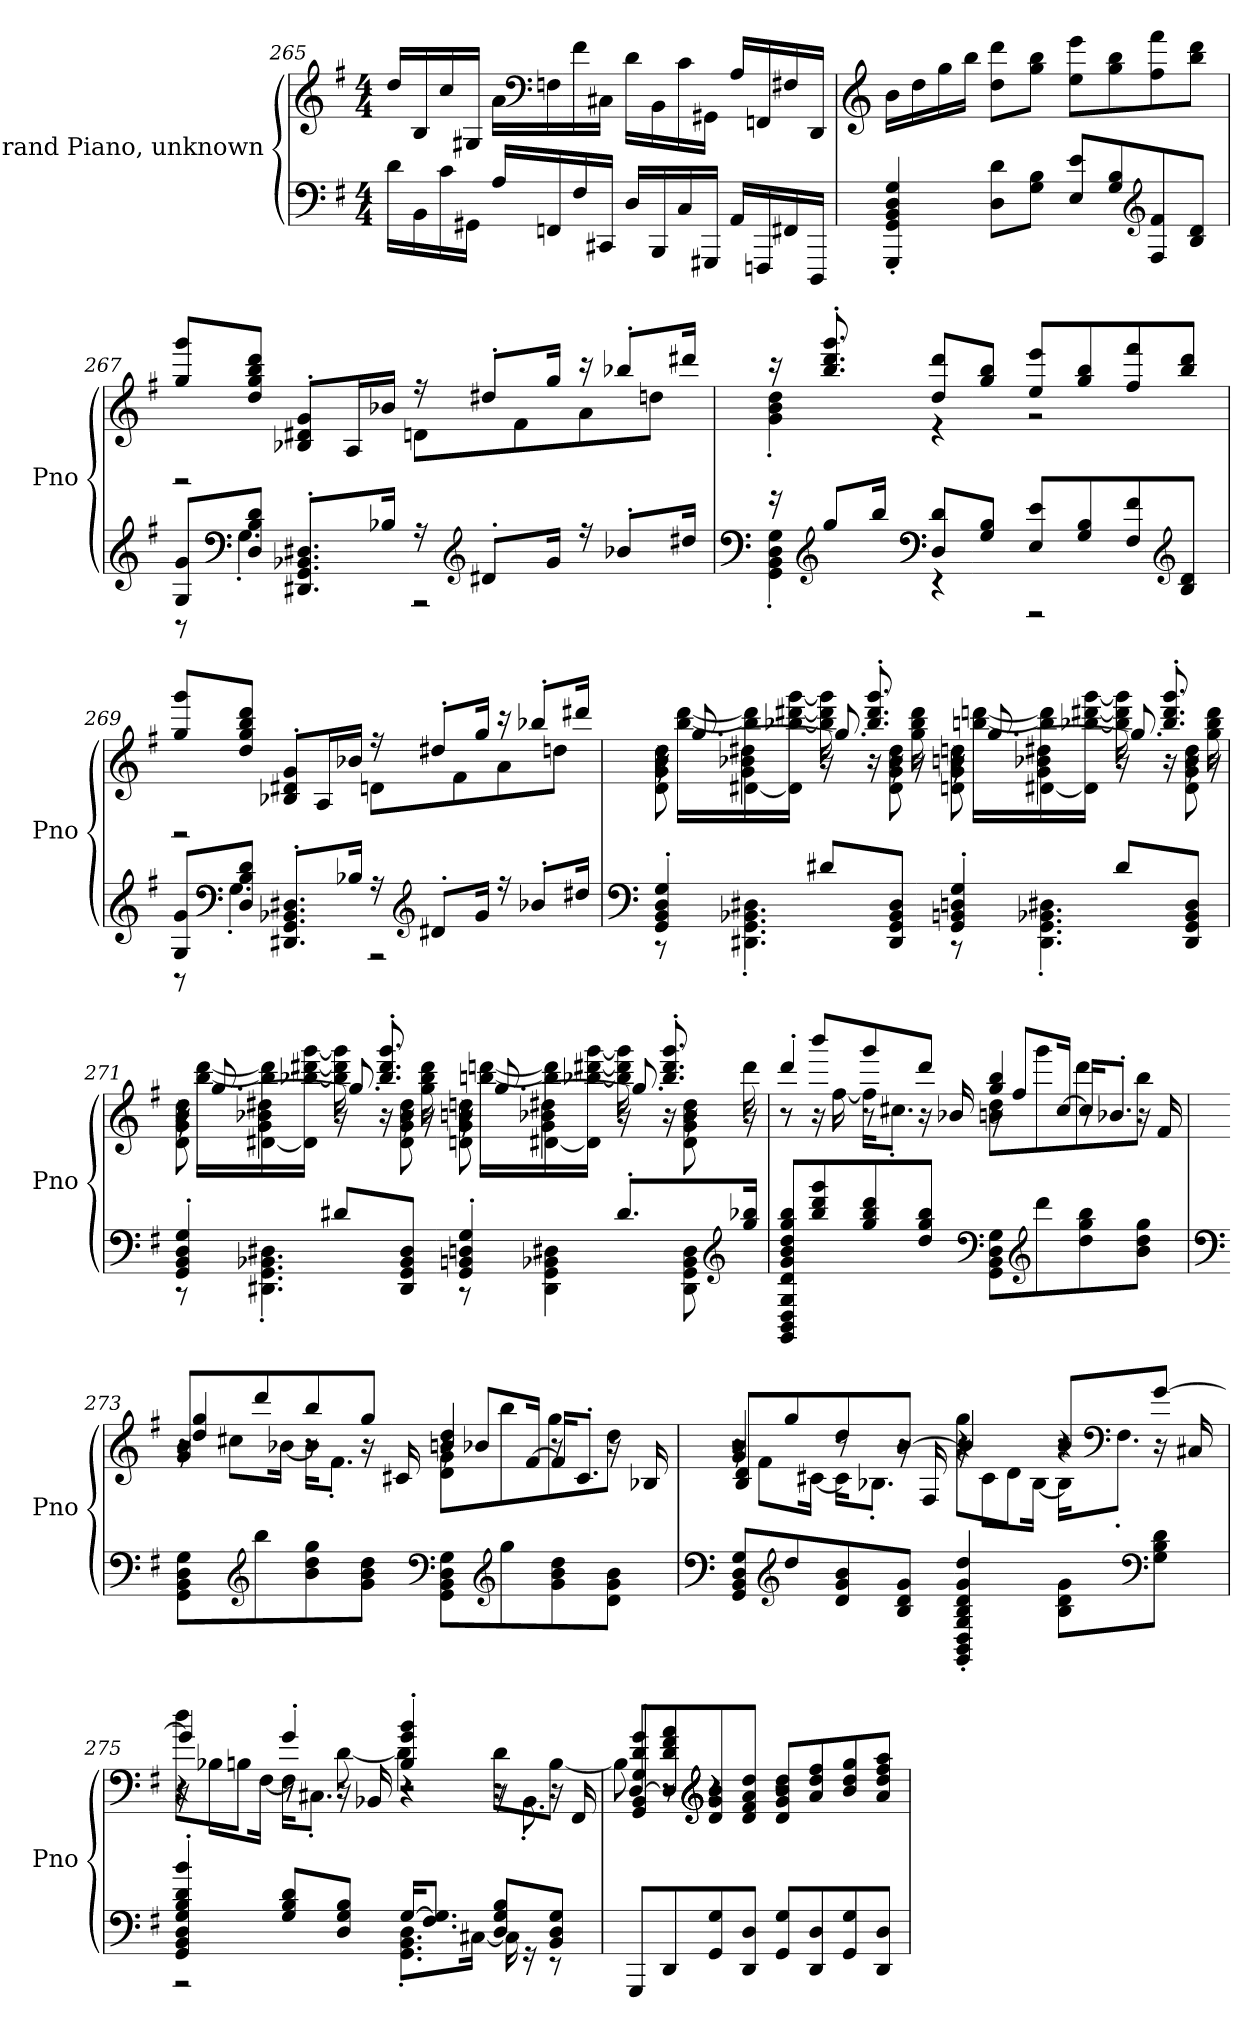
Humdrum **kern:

**kern	**kern
*part1	*part1
*staff2	*staff1
*I"Grand Piano, unknown	*
*I'Pno	*
!!LO:LB:g=z
*clefF4	*clefG2
*k[f#]	*k[f#]
*M4/4	*M4/4
=265	=265
16d\LL	16dd/LL
16BB\	16B/
16c\	16cc/
16GG#X\JJ	16G#X/JJ
16A/LL	16a\LL
*	*clefF4
16FFn/	16Fn\
16F#/	16f#\
16CC#X/JJ	16C#X\JJ
16D/LL	16d\LL
16BBB/	16BB\
16C/	16c\
16GGG#X/JJ	16GG#X\JJ
16AA/LL	16A/LL
16FFFn/	16FFn/
16FF#X/	16F#X/
16DDD/JJ	16DD/JJ
=266	=266
*	*clefG2
4GGG/' 4GG/' 4BB/' 4D/' 4G/'	16b\LL
.	16dd\
.	16gg\
.	16bb\JJ
8D\ 8d\L	8dd\ 8ddd\L
8G\ 8B\J	8gg\ 8bb\J
8E/ 8e/L	8ee\ 8eee\L
8G/ 8B/	8gg\ 8bb\
*clefG2	*
8F#/ 8f#/	8ff#\ 8fff#\
8B/ 8d/J	8bb\ 8ddd\J
!!LO:LB:g=z
=267	=267
*^	*^
8G/ 8g/L	8r	8gg/ 8ggg/L	2r
*clefF4	*	*	*
8D/ 8B/ 8d/J	4.G'\	8dd/ 8gg/ 8bb/ 8ddd/J	.
8.DD#X/' 8.GG/' 8.BB-X/' 8.D#X/'L	.	8B-X/' 8d#X/' 8g/'L	.
.	.	16A/L	.
16B-X/Jk	.	16b-X/JJ	.
16r	2r	16r	8dn\L
*clefG2	*	*	*
8d#X'/L	.	8dd#X'/L	.
.	.	.	8f#\
16g/Jk	.	16gg/Jk	.
16r	.	16r	8a\
8b-X'/L	.	8bb-X'/L	.
.	.	.	8ddn\J
16dd#X/Jk	.	16ddd#X/Jk	.
=268	=268	=268	=268
*clefF4	*	*	*
16r	4GG\' 4BB\' 4D\' 4G\'	16r	4g\' 4b\' 4dd\'
*clefG2	*	*	*
8gg/L	.	8.bb/' 8.ddd/' 8.ggg/'	.
16bb/Jk	.	.	.
*clefF4	*	*	*
8D/ 8d/L	4r	8dd/ 8ddd/L	4r
8G/ 8B/J	.	8gg/ 8bb/J	.
8E/ 8e/L	2r	8ee/ 8eee/L	2r
8G/ 8B/	.	8gg/ 8bb/	.
8F#/ 8f#/	.	8ff#/ 8fff#/	.
*clefG2	*	*	*
8B/ 8d/J	.	8bb/ 8ddd/J	.
!!LO:LB:g=z	!!
=269	=269	=269	=269
8G/ 8g/L	8r	8gg/ 8ggg/L	2r
*clefF4	*	*	*
8D/ 8B/ 8d/J	4.G'\	8dd/ 8gg/ 8bb/ 8ddd/J	.
8.DD#X/' 8.GG/' 8.BB-X/' 8.D#X/'L	.	8B-X/' 8d#X/' 8g/'L	.
.	.	16A/L	.
16B-X/Jk	.	16b-X/JJ	.
16r	2r	16r	8dn\L
*clefG2	*	*	*
8d#X'/L	.	8dd#X'/L	.
.	.	.	8f#\
16g/Jk	.	16gg/Jk	.
16r	.	16r	8a\
8b-X'/L	.	8bb-X'/L	.
.	.	.	8ddn\J
16dd#X/Jk	.	16ddd#X/Jk	.
*	*	*v	*v
!!LO:PB:g=z
=270	=270	=270
*clefF4	*	*
*	*	*^
*	*	*	*^
*	*	*	*	*^
4GG/' 4BB/' 4D/' 4G/'	8r	4r	16r	16r	8d\ 8g\ 8b\ 8dd\
.	.	.	[16bb\ [16ddd\LL	[8.gg/	.
.	4.DD#X\' 4.GG\' 4.BB-X\' 4.D#X\'	.	[16d#X\ 16bb\] 16ddd\]	.	4g\ 4b-X\ 4dd#X\
.	.	.	16d#\] [16bb-X\ [16ddd#X\ [16ggg\JJ	.	.
8d#X/L	.	16r	16bb-\] 16ddd#\] 16ggg\]	8.gg/]	.
.	.	8.bb-/' 8.ddd#/' 8.ggg/'	16r	.	.
8DD#/ 8GG/ 8BB-/ 8D#/J	.	.	16r	.	8d#\ 8g\ 8b-\ 8dd#\
.	.	.	16gg\ 16bb-\ 16ddd#\	16r	.
4GG/' 4BBn/' 4Dn/' 4G/'	8r	4r	16r	16r	8dn\ 8g\ 8bn\ 8ddn\
.	.	.	[16bbn\ [16dddn\LL	[8.gg/	.
.	4.DD#\' 4.GG\' 4.BB-X\' 4.D#X\'	.	[16d#X\ 16bb\] 16ddd\]	.	4g\ 4b-X\ 4dd#X\
.	.	.	16d#\] [16bb-X\ [16ddd#X\ [16ggg\JJ	.	.
8d#/L	.	16r	16bb-\] 16ddd#\] 16ggg\]	8.gg/]	.
.	.	8.bb-/' 8.ddd#/' 8.ggg/'	16r	.	.
8DD#/ 8GG/ 8BB-/ 8D#/J	.	.	16r	.	8d#\ 8g\ 8b-\ 8dd#\
.	.	.	16gg\ 16bb-\ 16ddd#\	16r	.
!!LO:LB:g=z	!!	!!	!!
=271	=271	=271	=271	=271	=271
4GG/' 4BB/' 4D/' 4G/'	8r	4r	16r	16r	8d\ 8g\ 8b\ 8dd\
.	.	.	[16bb\ [16ddd\LL	[8.gg/	.
.	4.DD#X\' 4.GG\' 4.BB-X\' 4.D#X\'	.	[16d#X\ 16bb\] 16ddd\]	.	4g\ 4b-X\ 4dd#X\
.	.	.	16d#\] [16bb-X\ [16ddd#X\ [16ggg\JJ	.	.
8d#X/L	.	16r	16bb-\] 16ddd#\] 16ggg\]	8.gg/]	.
.	.	8.bb-/' 8.ddd#/' 8.ggg/'	16r	.	.
8DD#/ 8GG/ 8BB-/ 8D#/J	.	.	16r	.	8d#\ 8g\ 8b-\ 8dd#\
.	.	.	16gg\ 16bb-\ 16ddd#\	16r	.
4GG/' 4BBn/' 4Dn/' 4G/'	8r	4r	16r	16r	8dn\ 8g\ 8bn\ 8ddn\
.	.	.	[16bbn\ [16dddn\LL	[8.gg/	.
.	4DD#\ 4GG\ 4BB-X\ 4D#X\	.	[16d#X\ 16bb\] 16ddd\]	.	4g\ 4b-X\ 4dd#X\
.	.	.	16d#\] [16bb-X\ [16ddd#X\ [16ggg\JJ	.	.
8.d#'/L	.	16r	16bb-\] 16ddd#\] 16ggg\]	8.gg/]	.
.	.	8.bb-/' 8.ddd#/' 8.ggg/'	16r	.	.
.	8DD#\ 8GG\ 8BB-\ 8D#\	.	16r	.	8d#\ 8g\ 8b-\ 8dd#\
*clefG2	*	*	*	*	*
16gg/ 16bb-X/Jk	.	.	16ddd#\	16r	.
*v	*v	*	*	*	*
*	*	*	*v	*v
!!LO:LB:g=z
=272	=272	=272	=272
8GG/ 8BB/ 8D/ 8G/ 8d/ 8g/ 8b/ 8dd/ 8gg/ 8bb/L	8r	8r	4ddd'/
8bb/ 8ddd/ 8ggg/	8bbb/L	16r	.
.	.	[16ff#\	.
8gg/ 8bb/ 8ddd/	8ggg/	16ff#\KL]	8r
.	.	8.cc#X'\J	.
8dd/ 8gg/ 8bb/J	8ddd/J	.	16r
.	.	.	16b-X/
*clefF4	*	*	*
8GG\ 8BB\ 8D\ 8G\L	16r	8bn\ 8dd\L	4gg/ 4bb/
.	8ff#/L	.	.
*clefG2	*	*	*
8ddd\	.	8ggg\	.
.	[16cc#/Jk	.	.
8dd\ 8gg\ 8bb\	16cc#/KL]	8ddd\	8r
.	8.b-X'/J	.	.
8b\ 8dd\ 8gg\J	.	8bb\J	16r
.	.	.	16f#/
=273	=273	=273	=273
*clefF4	*	*	*
8GG\ 8BB\ 8D\ 8G\L	8g/ 8b/L	16r	4dd/ 4gg/
.	.	8cc#X\L	.
*clefG2	*	*	*
8bb\	8ddd/	.	.
.	.	[16b-X\Jk	.
8b\ 8dd\ 8gg\	8bb/	16b-\KL]	8r
.	.	8.f#'\J	.
8g\ 8b\ 8dd\J	8gg/J	.	16r
.	.	.	16c#X/
*clefF4	*	*	*
8GG\ 8BB\ 8D\ 8G\L	16r	8d\ 8g\L	4bn/ 4dd/
.	8b-X/L	.	.
*clefG2	*	*	*
8gg\	.	8bb\	.
.	[16f#/Jk	.	.
8g\ 8b\ 8dd\	16f#/KL]	8gg\	8r
.	8.c#'/J	.	.
8d\ 8g\ 8b\J	.	8dd\J	16r
.	.	.	16B-X/
*	*v	*v	*v
!!LO:LB:g=z
=274	=274
*clefF4	*
*	*^
*	*	*^
*	*	*	*^
8GG/ 8BB/ 8D/ 8G/L	4g/ 4b/	16r	8B/ 8d/L	2r
.	.	8f#\L	.	.
*clefG2	*	*	*	*
8dd/	.	.	8gg/	.
.	.	[16c#X\Jk	.	.
8d/ 8g/ 8b/	8r	16c#\KL]	8dd/	.
.	.	8.B-X'\J	.	.
8B/ 8d/ 8g/J	16r	.	[8b/J	.
.	16F#/	.	.	.
4GG/' 4BB/' 4D/' 4G/' 4B/' 4d/' 4g/' 4dd/'	4r	8gg\L	4b/]	16r
.	.	.	.	8c#\L
.	.	8d\J	.	.
.	.	.	.	[16B-\Jk
8B\ 8d\ 8g\L	8r	4r	8b/L	16B-\KL]
*	*clefF4	*	*	*
.	.	.	.	8.F#'\J
*clefF4	*	*	*	*
8G\ 8B\ 8d\J	16r	.	[8g/J	.
.	16C#X/	.	.	.
!!LO:LB:g=z	!!	!!	!!
=275	=275	=275	=275	=275
*^	*	*	*	*
4GG/' 4BB/' 4D/' 4G/' 4B/' 4d/' 4b/'	2r	4r	8dd\L	4g/]	16r
.	.	.	.	.	8B-X\L
.	.	.	8Bn\J	.	.
.	.	.	.	.	[16F#\Jk
8G/ 8B/ 8d/L	.	8r	8r	4g'/	16F#\KL]
.	.	.	.	.	8.C#X'\J
8D/ 8G/ 8B/J	.	16r	[8d\	.	.
.	.	16BB-X/	.	.	.
[16G/KL	8.GG\' 8.BB\' 8.D\'L	4B/' 4g/' 4b/'	4d\]	2r	4r
8.F#/ 8.G/]J	.	.	.	.	.
.	[16C#X\Jk	.	.	.	.
8D/ 8G/ 8B/L	16C#\]	8r	8d\L	.	16r
.	16r	.	.	.	8.BB-'\
8BB/ 8D/ 8G/J	8r	16r	[8B\J	.	.
.	.	16FF#/	.	.	.
*v	*v	*	*	*	*
*	*	*	*v	*v
=276	=276	=276	=276
8GGG/L	[8D/L	8B\]	4GG/' 4BB/' 4G/' 4d/' 4g/'
8DD/	8D/] 8d/ 8f#/ 8a/	8r	.
*	*clefG2	*	*
8GG/ 8G/	8d/ 8g/ 8b/	4r	4r
8DD/ 8D/J	8d/ 8f#/ 8a/ 8dd/J	.	.
8GG/ 8G/L	8d/ 8g/ 8b/ 8dd/L	2r	2r
8DD/ 8D/	8a/ 8dd/ 8ff#/	.	.
8GG/ 8G/	8b/ 8dd/ 8gg/	.	.
8DD/ 8D/J	8a/ 8dd/ 8ff#/ 8aa/J	.	.
*	*v	*v	*v
=	=
*-	*-
